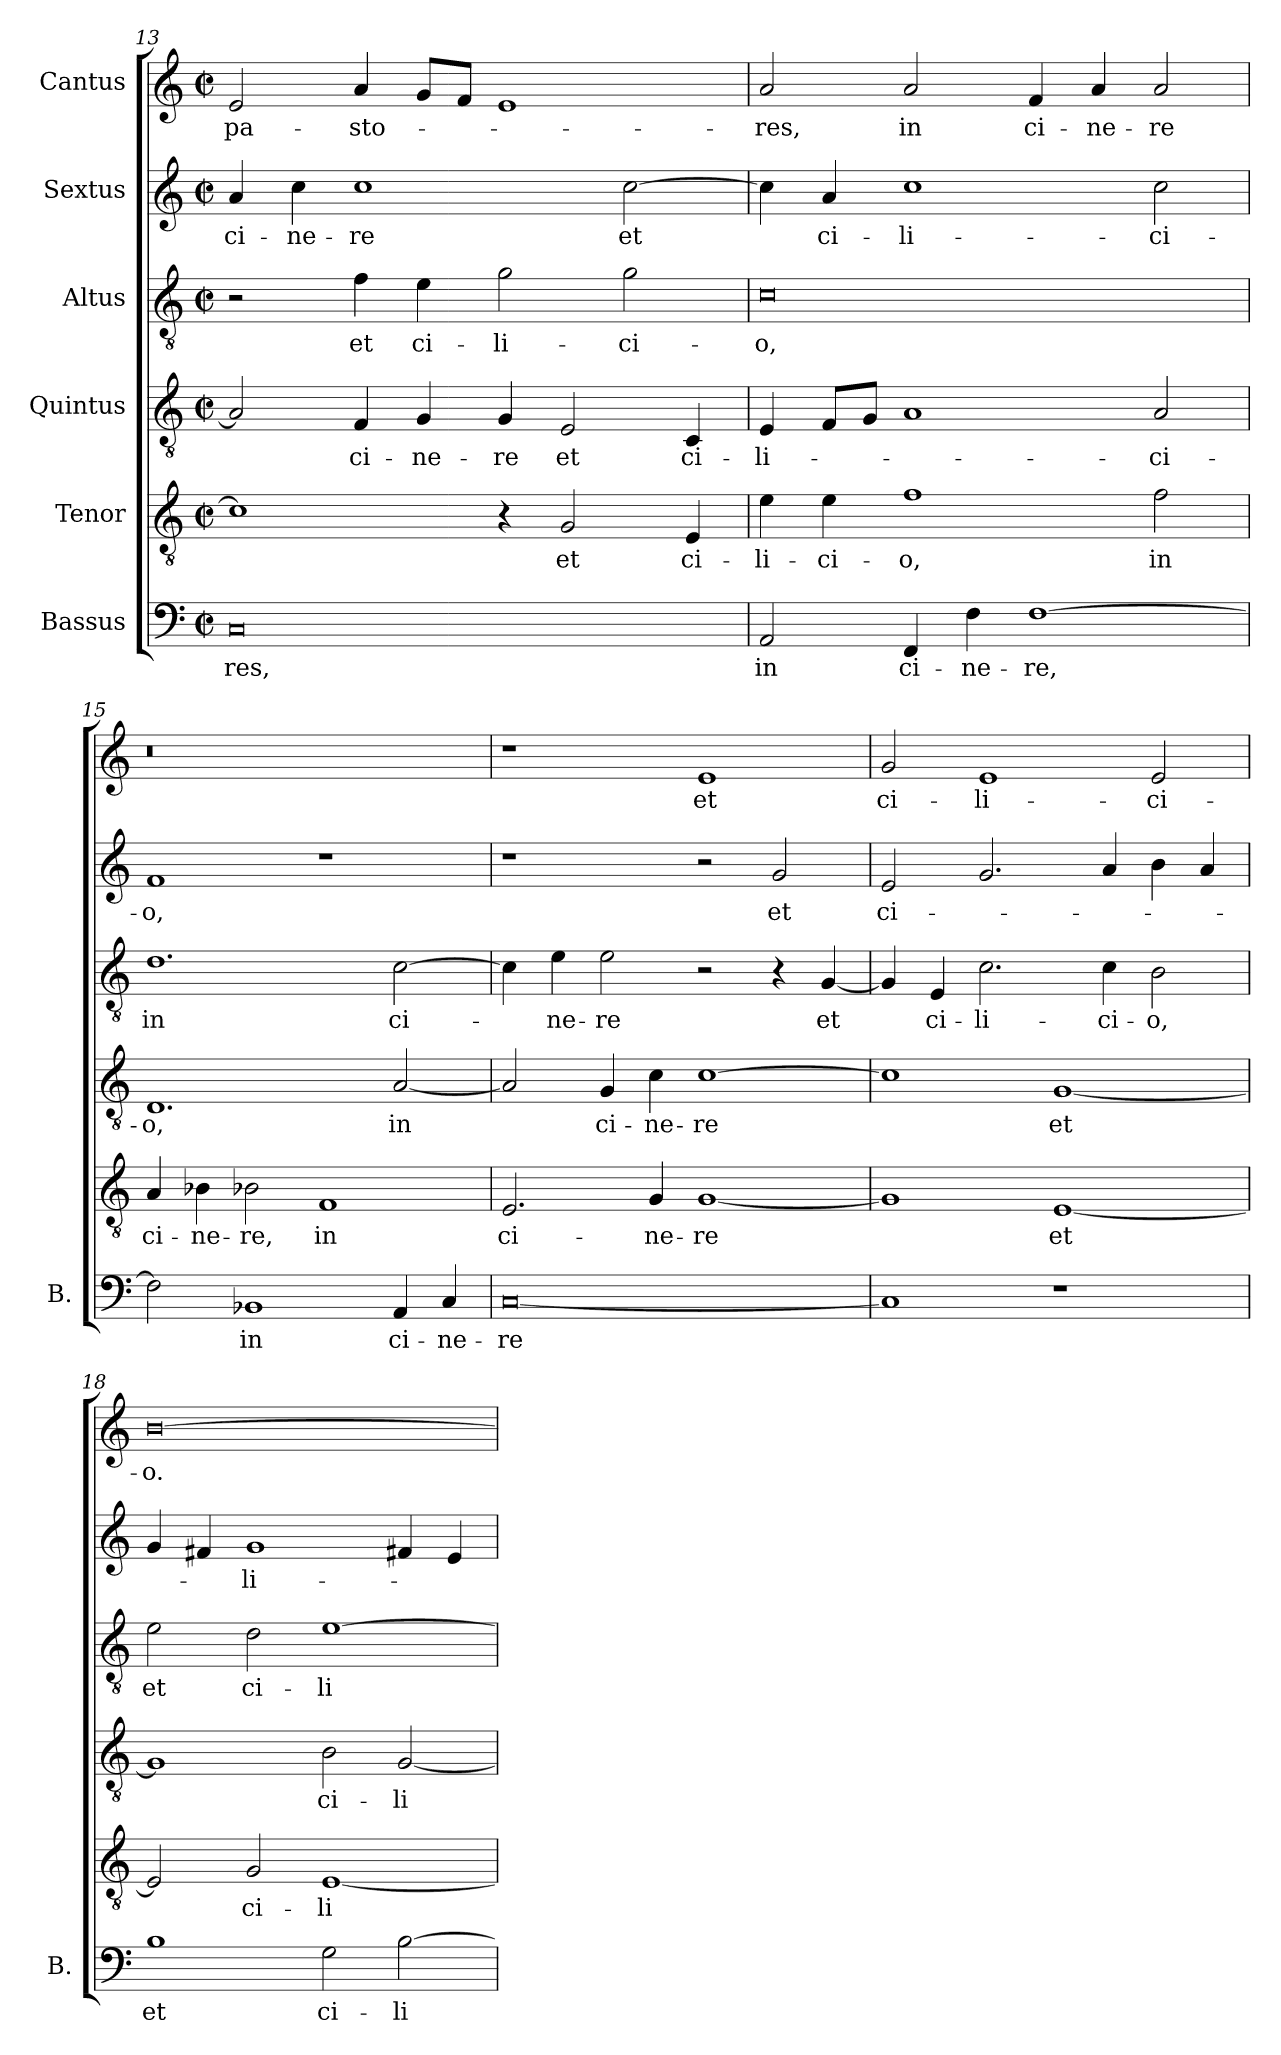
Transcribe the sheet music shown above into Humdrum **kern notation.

**kern	**text	**kern	**text	**kern	**text	**kern	**text	**kern	**text	**kern	**text
*part6	*part6	*part5	*part5	*part4	*part4	*part3	*part3	*part2	*part2	*part1	*part1
*staff6	*staff6	*staff5	*staff5	*staff4	*staff4	*staff3	*staff3	*staff2	*staff2	*staff1	*staff1
*I"Bassus	*	*I"Tenor	*	*I"Quintus	*	*I"Altus	*	*I"Sextus	*	*I"Cantus	*
*I'B.	*	*	*	*	*	*	*	*	*	*	*
*clefF4	*	*clefGv2	*	*clefGv2	*	*clefGv2	*	*clefG2	*	*clefG2	*
*k[]	*	*k[]	*	*k[]	*	*k[]	*	*k[]	*	*k[]	*
*C:	*	*C:	*	*C:	*	*C:	*	*C:	*	*C:	*
*M2/2	*	*M2/2	*	*M2/2	*	*M2/2	*	*M2/2	*	*M2/2	*
*met(c|)	*	*met(c|)	*	*met(c|)	*	*met(c|)	*	*met(c|)	*	*met(c|)	*
=13	=13	=13	=13	=13	=13	=13	=13	=13	=13	=13	=13
0C/	-res,	1c\]	.	2A/]	.	2r	.	4a/	ci-	2e/	pa-
.	.	.	.	.	.	.	.	4cc\	-ne-	.	.
.	.	.	.	4F/	ci-	4f\	et	1cc\	-re	4a/	-sto-
.	.	.	.	4G/	-ne-	4e\	ci-	.	.	8g/L	.
.	.	.	.	.	.	.	.	.	.	8f/J	.
.	.	4r	.	4G/	-re	2g\	-li-	.	.	1e/	.
.	.	2G/	et	2E/	et	.	.	.	.	.	.
.	.	.	.	.	.	2g\	-ci-	[2cc\	et	.	.
.	.	4E/	ci-	4C/	ci-	.	.	.	.	.	.
=14	=14	=14	=14	=14	=14	=14	=14	=14	=14	=14	=14
2AA/	in	4e\	-li-	4E/	-li-	0c\	-o,	4cc\]	.	2a/	-res,
.	.	4e\	-ci-	8F/L	.	.	.	4a/	ci-	.	.
.	.	.	.	8G/J	.	.	.	.	.	.	.
4FF/	ci-	1f\	-o,	1A/	.	.	.	1cc\	-li-	2a/	in
4F\	-ne-	.	.	.	.	.	.	.	.	.	.
[1F\	-re,	.	.	.	.	.	.	.	.	4f/	ci-
.	.	.	.	.	.	.	.	.	.	4a/	-ne-
.	.	2f\	in	2A/	-ci-	.	.	2cc\	-ci-	2a/	-re
=15	=15	=15	=15	=15	=15	=15	=15	=15	=15	=15	=15
!	!	!	!	!	!	!	!	!	!	!LO:N:vis=0	!
2F\]	.	4A/	ci-	1.D/	-o,	1.d\	in	1f/	-o,	1r	.
.	.	4B-X\	-ne-	.	.	.	.	.	.	.	.
1BB-X/	in	2B-X\	-re,	.	.	.	.	.	.	.	.
.	.	1F/	in	.	.	.	.	1r	.	1ryy	.
4AA/	ci-	.	.	[2A/	in	[2c\	ci-	.	.	.	.
4C/	-ne-	.	.	.	.	.	.	.	.	.	.
=16	=16	=16	=16	=16	=16	=16	=16	=16	=16	=16	=16
[0C/	-re	2.E/	ci-	2A/]	.	4c\]	.	1r	.	1r	.
.	.	.	.	.	.	4e\	-ne-	.	.	.	.
.	.	.	.	4G/	ci-	2e\	-re	.	.	.	.
.	.	4G/	-ne-	4c\	-ne-	.	.	.	.	.	.
.	.	[1G/	-re	[1c\	-re	2r	.	2r	.	1e/	et
.	.	.	.	.	.	4r	.	2g/	et	.	.
.	.	.	.	.	.	[4G/	et	.	.	.	.
=17	=17	=17	=17	=17	=17	=17	=17	=17	=17	=17	=17
1C/]	.	1G/]	.	1c\]	.	4G/]	.	2e/	ci-	2g/	ci-
.	.	.	.	.	.	4E/	ci-	.	.	.	.
.	.	.	.	.	.	2.c\	-li-	2.g/	.	1e/	-li-
1r	.	[1E/	et	[1G/	et	.	.	.	.	.	.
.	.	.	.	.	.	4c\	-ci-	4a/	.	.	.
.	.	.	.	.	.	2B\	-o,	4b\	.	2e/	-ci-
.	.	.	.	.	.	.	.	4a/	.	.	.
=18	=18	=18	=18	=18	=18	=18	=18	=18	=18	=18	=18
1B\	et	2E/]	.	1G/]	.	2e\	et	4g/	.	[0b\	-o.
.	.	.	.	.	.	.	.	4f#X/	.	.	.
.	.	2G/	ci-	.	.	2d\	ci-	1g/	-li-	.	.
2G\	ci-	[1E/	-li-	2B\	ci-	[1e\	-li-	.	.	.	.
[2B\	-li-	.	.	[2G/	-li-	.	.	4f#X/	.	.	.
.	.	.	.	.	.	.	.	4e/	.	.	.
=	=	=	=	=	=	=	=	=	=	=	=
*-	*-	*-	*-	*-	*-	*-	*-	*-	*-	*-	*-
